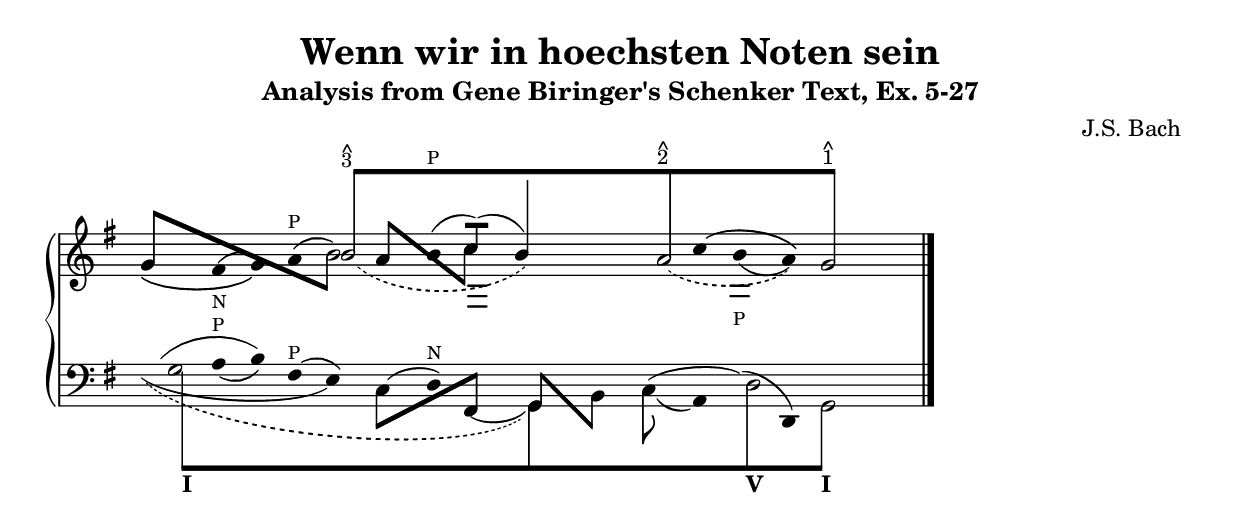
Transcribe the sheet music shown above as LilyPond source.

% -*-coding: utf-8 -*-

\header{

 composer ="J.S. Bach"
 title = "Wenn wir in hoechsten Noten sein"
 subtitle = "Analysis from Gene Biringer's Schenker Text, Ex. 5-27"
%% "BWV641"
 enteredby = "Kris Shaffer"
 
}

%% See http://www.shaffermusic.com/doc/schenker/index.html for more information
%% 


\version "2.7.39"

staffPiano = \new PianoStaff {
  \set Score.timing = ##f
  \set PianoStaff.followVoice = ##t

  <<
    \new Staff {  % Right hand 
      \clef treble
      \key g \major
      \relative c'' {
	\override Staff.NoteCollision
	#'merge-differently-headed = ##t
	<<
	  {
	    \override Beam  #'positions = #'(8 . 8)
	    \override NoteHead #'transparent = ##t
	    s1 b8[^\markup {
	      \override #'(baseline-skip . 0.5)
	      \column { \small {^ 3} }
	    }
		  s4. s1 a8^\markup {
		    \override #'(baseline-skip . 0.5)
		    \column { \small {^ 2} }
		  } s4. s2 g8]^\markup {
		    \override #'(baseline-skip . 0.5)
		    \column {
		      \small {^ 1}
		    }
		  }
	    s4.
	    \revert Beam #'positions
	    \revert NoteHead #'transparent
	  } 
	  \\
	  {
	    \override Stem #'transparent = ##t
	    \slurDown
	    \override Staff.Slur #'height-limit = #6
	    \slurDashed
	    s1 
	    \once \override Slur #'extra-offset = #'(1.25 . 0)
	    b2( s2
	    \revert Staff.Slur #'height-limit
	    \override NoteHead #'transparent = ##t
	    b4) s 
	    \revert NoteHead #'transparent
	    \override Staff.Slur #'height-limit = #3.25
	    \once \override Slur #'extra-offset = #'(.75 . 0)
	    \slurDashed
	    a2( s4
	    \override NoteHead #'transparent = ##t
	    a) 
	    \revert NoteHead #'transparent
	    g2 
	    \revert Stem #'transparent
	  }
	  \\
	  \override Staff.NoteCollision
	  #'merge-differently-headed = ##t
	  {
	    \override Beam #'positions = #'(4 . -3.25)
	    \stemUp 
	    g8[ s s4 s2 
		\stemDown 
		\override NoteHead #'transparent = ##t
		b8] s8
	    \revert NoteHead #'transparent
	    \override Beam #'positions = #'(3 . -2.75)
	    \stemUp
	    a8[ s s4
		\stemDown
		c8] s s2 s s
	    \revert Stem #'length
	  }
	  \\
	  {
	    \override Stem #'transparent = ##t
	    \override NoteHead #'transparent = ##t
	    \override Stem #'length = #0
	    \phrasingSlurDown
	    \slurUp            
	    g4\( 
	      \revert NoteHead #'transparent
	      \once \override TextScript #'padding = #1.5
	      \once\override Slur #'extra-offset = #'(0 . -0.35)
	      fis(_\markup { \tiny N } g)\) \slurUp a(^\markup { \tiny P } b2)
	    b4(^\markup { \tiny P }
	    \stemUp 
	    \revert Stem #'transparent
	    \override Stem #'length = #10
	    c8[])( s 
	  \override Stem #'length = #14
	  b4) s s
	  \override Stem #'length = #0
	  \override Stem #'transparent = ##t
	  \phrasingSlurUp \slurDown 
	  \override Slur #'extra-offset = #'(0 . 0.35)
	  c4\(
	    \once \override TextScript #'padding = #1.25
	    b(_\markup { \tiny P } a)\) s2
	  \revert Stem #'length
	  \revert Slur #'extra-offset
	}
	 \\
	 {
	   \override Stem #'transparent = ##t
	   \override NoteHead #'transparent = ##t
	   \override Stem #'length = #0
	   s1 s4 e4 s 
	   \change Staff=LH
	   fis,4 s2	
	   \revert Stem #'transparent
	   \revert NoteHead #'transparent
	   \revert Stem #'length
	 }
	 \\
	 {
	   \override Stem #'transparent = ##t
	   \override NoteHead #'transparent = ##t
	   \override Stem #'length = #0
	   s1 s s2
	   fis'4 s
	   \change Staff=LH
	   g,4 s s2
	   \revert Stem #'transparent
	   \revert NoteHead #'transparent
	   \revert Stem #'length
	 }
       >>
      \bar "|."
    }
  }
   \new Staff {  % Left hand 			
     \clef bass
     \key g \major
     \relative c' {
       \override Staff.NoteCollision
       #'merge-differently-headed = ##t
       <<
	 {
	   \override Beam  #'positions = #'(-8 . -8)
	   \override NoteHead #'transparent = ##t
	   \stemDown
	   g8[_\markup { \bold I } s4. s1 s s2
	      d8_\markup { \bold V } s4.
	      g,8]_\markup { \bold I } s4.
	   \revert Beam #'positions
	   \revert NoteHead #'transparent
	 }
	 \\
	 {
	   \override Stem #'transparent = ##t
	   \stemDown
	   \override TextScript #'extra-offset = #'(-11.75 . -12.25)
	   g'2 s1 s s2 d2 g,2
	   \revert Stem #'transparent
	 }
	 \\
	 {
	   \override Stem #'transparent = ##t
	   \override NoteHead #'transparent = ##t
	   \override Stem #'length = #0
	   g'4
	   \revert NoteHead #'transparent
	   \slurDown
	   \once \override TextScript #'padding = #0.25
	   a4(^\markup { \tiny P } b)
	   \slurUp
	   fis4(^\markup { \tiny P } e)
	   \override NoteHead #'transparent = ##t
	   c4( 
	   \revert NoteHead #'transparent
	   d)^\markup { \tiny N }
	   \slurDown
	   \override NoteHead #'transparent = ##t
	   \once \override Slur #'extra-offset = #'(0 . 0.5)
	   fis,4(
	   \revert NoteHead #'transparent
	   \revert Stem #'transparent
	   \override Stem #'length = #12
	   \stemDown
	   g4) s
	   \override Stem #'length = #10
	   \once \override Slur #'extra-offset = #'(0 . 0.25)
	   c8( s
	   \override Stem #'transparent = ##t
	   \revert Stem #'length
	   a4)
	   \override NoteHead #'transparent = ##t
	   \slurUp
	   d4(
	   \revert NoteHead #'transparent
	   d,4) s2
	 }
	 \\
	 {
	   \override Stem #'transparent = ##t
	   \override NoteHead #'transparent = ##t
	   \slurUp
	   \override Staff.Slur #'height-limit = #3.5
	   g'4( s b) s2
	   \revert Staff.Slur #'height-limit
	   \revert Stem #'transparent
	   \revert NoteHead #'transparent
	   \override Beam #'positions = #'(-4 . 1)
	   \stemDown
	   c,8[ s s4
		\stemUp
		fis,8] s
	   \override Beam #'positions = #'(1 . -4)
	   g8[ s
	       \stemDown
	       b8] s
	   \revert Beam #'positions
	   \override Stem #'transparent = ##t
	   \override NoteHead #'transparent = ##t
	   \slurUp
	   c4( s d4) s s2
	 }
	 \\
	 {
	   \override Stem #'transparent = ##t
	   \override NoteHead #'transparent = ##t
	   \slurDown
	   \override Stem #'length = #0
	   \stemDown
	   \override Slur #'height-limit = #3
	   \once \override Slur #'extra-offset = #'(0 . 0.25)
	   g4( s2. e4) s2. s2 s1 s2
	   \revert Stem #'transparent
	   \revert NoteHead #'transparent
	   \revert Staff.Slur #'height-limit
	 }
	 \\
	 {
	   \override Stem #'transparent = ##t
	   \override NoteHead #'transparent = ##t
	   \slurDown \slurDashed	
	   \override Staff.Slur #'height-limit = #6.0
	   \override Slur #'extra-offset = #'(0.5 . -0.25)
	   \override Stem #'length = #0
	   g4( s2. s1 g,4) s s1 s2
	   \revert Stem #'transparent
	   \revert NoteHead #'transparent
	   \revert Staff.Slur #'height-limit
	 }
       >>
       \bar "|."
     }
   }
 >>
}



\score {
  <<
    \staffPiano
  >>
  
  \midi {
  }

  \layout  {
    indent = 0.0
    ragged-right = ##t
    \context { \Staff \remove "Time_signature_engraver" }
  }
}

\paper {
}

